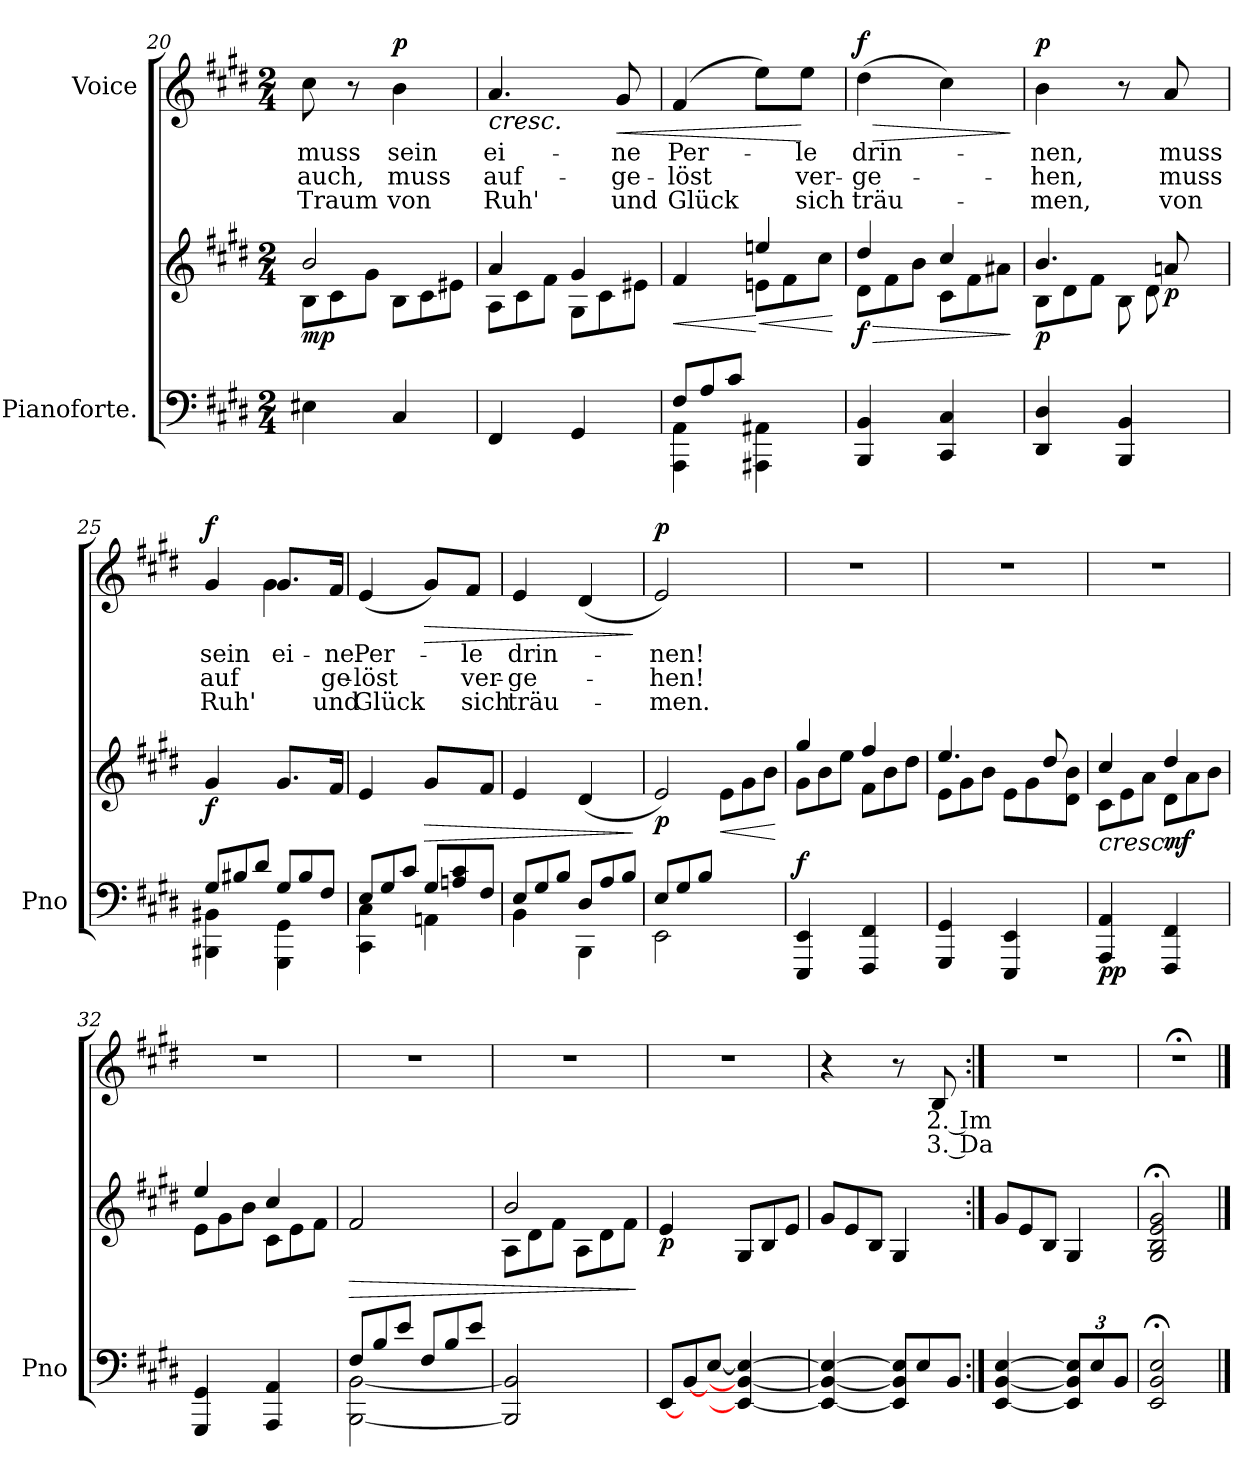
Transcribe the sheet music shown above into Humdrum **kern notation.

**kern	**kern	**dynam	**kern	**text	**text	**text	**dynam
*part2	*part2	*part2	*part1	*part1	*part1	*part1	*part1
*staff3	*staff2	*staff2/3	*staff1	*staff1	*staff1	*staff1	*staff1
*I"Pianoforte.	*	*	*I"Voice	*	*	*	*
*I'Pno	*	*	*	*	*	*	*
*clefF4	*clefG2	*	*clefG2	*	*	*	*
*k[f#c#g#d#]	*k[f#c#g#d#]	*	*k[f#c#g#d#]	*	*	*	*
*M2/4	*M2/4	*	*M2/4	*	*	*	*
=20	=20	=20	=20	=20	=20	=20	=20
*	*^	*	*	*	*	*	*
*	*	*Xtuplet	*	*	*	*	*	*
!	!	!	!LO:DY:b	!	!LO:LY:b	!LO:LY:b	!LO:LY:b	!
4E#X\	2b/	12B\L	mp	8cc#\	muss	auch,	Traum	.
.	.	12c#\	.	.	.	.	.	.
.	.	.	.	8r	.	.	.	.
.	.	12g#\J	.	.	.	.	.	.
!	!	!	!	!	!LO:LY:b	!LO:LY:b	!LO:LY:b	!LO:DY:b
4C#/	.	12B\L	.	4b\	sein	muss	von	p
.	.	12c#\	.	.	.	.	.	.
.	.	12e#X\J	.	.	.	.	.	.
=21	=21	=21	=21	=21	=21	=21	=21	=21
!	!	!	!	!	!LO:LY:b	!LO:LY:b	!LO:LY:b	!LO:HP:b
4FF#/	4a/	12A\L	.	4.a/	ei-	auf-	Ruh'	<
.	.	12c#\	.	.	.	.	.	.
.	.	12f#\J	.	.	.	.	.	.
4GG#/	4g#/	12G#\L	.	.	.	.	.	.
.	.	12c#\	.	.	.	.	.	.
!	!	!	!	!	!LO:LY:b	!LO:LY:b	!LO:LY:b	!LO:HP:b
.	.	.	.	8g#/	-ne	-ge-	und	<
.	.	12e#X\J	.	.	.	.	.	.
=22	=22	=22	=22	=22	=22	=22	=22	=22
*Xtuplet	*	*	*	*	*	*	*	*
*^	*	*	*	*	*	*	*	*
!	!	!	!	!LO:HP:b	!	!LO:LY:b	!LO:LY:b	!LO:LY:b	!
12F#/L	4AAA\ 4AA\	4f#/	4ryy	<	(4f#/	Per-	-löst	Glück	.
12A/	.	.	.	.	.	.	.	.	.
12c#/J	.	.	.	.	.	.	.	.	.
!	!	!	!	!LO:HP:n=1:b	!	!	!	!	!
4ryy	4AAA#X\ 4AA#X\	4een/	12en\L	[ <	8ee\L)	.	.	.	.
.	.	.	12f#\	.	.	.	.	.	.
!	!	!	!	!	!	!LO:LY:b	!LO:LY:b	!LO:LY:b	!
.	.	.	.	.	8ee\J	-le	ver-	sich	[
.	.	.	12cc#\J	.	.	.	.	.	.
*v	*v	*	*	*	*	*	*	*	*
*	*v	*v	*	*	*	*	*	*
.	.	[	.	.	.	.	[
=23	=23	=23	=23	=23	=23	=23	=23
!	!	!LO:HP:b	!	!LO:LY:b	!LO:LY:b	!LO:LY:b	!LO:HP:b
*	*^	*	*	*	*	*	*
!	!	!	!LO:DY:n=1:b	!	!	!	!	!LO:DY:n=1:b
4BBB/ 4BB/	4dd#/	12d#\L	> f	(4dd#\	drin-	-ge-	träu-	> f
.	.	12f#\	.	.	.	.	.	.
.	.	12b\J	.	.	.	.	.	.
4CC#/ 4C#/	4cc#/	12c#\L	.	4cc#\)	.	.	.	.
.	.	12f#\	.	.	.	.	.	.
.	.	12a#X\J	.	.	.	.	.	.
*	*v	*v	*	*	*	*	*	*
.	.	]	.	.	.	.	]
=24	=24	=24	=24	=24	=24	=24	=24
*^	*^	*	*	*	*	*	*
!	!	!	!	!LO:DY:b	!	!LO:LY:b	!LO:LY:b	!LO:LY:b	!LO:DY:b
12%5ryy	4DD#/ 4D#/	4.b/	12B\L	p	4b\	-nen,	-hen,	-men,	p
.	.	.	12d#\	.	.	.	.	.	.
.	.	.	12f#\J	.	.	.	.	.	.
.	4BBB/ 4BB/	.	12B\L	.	8r	.	.	.	.
.	.	.	12d#\	.	.	.	.	.	.
!	!	!	!	!LO:DY:b	!	!LO:LY:b	!LO:LY:b	!LO:LY:b	!
.	.	8an/	.	p	8a/	muss	muss	von	.
12An/J	.	.	12ryy	.	.	.	.	.	.
!!LO:LB:g=z
=25	=25	=25	=25	=25	=25	=25	=25	=25	=25
!	!	!	!	!LO:DY:b	!	!LO:LY:b	!LO:LY:b	!LO:LY:b	!LO:DY:a
*	*	*v	*v	*	*^	*	*	*	*
12G#/L	4BBB#X\ 4BB#X\	4g#/	f	4g#/	4rgyy	sein	auf	Ruh'	f
12B#X/	.	.	.	.	.	.	.	.	.
12d#/J	.	.	.	.	.	.	.	.	.
!	!	!	!	!	!	!LO:LY:b	!	!	!
12G#/L	4GGG#\ 4GG#\	8.g#/L	.	8.g#/L	4g#\	ei-	.	.	.
12B#/	.	.	.	.	.	.	.	.	.
12F#/J	.	.	.	.	.	.	.	.	.
!	!	!	!	!	!	!LO:LY:b	!LO:LY:b	!LO:LY:b	!
.	.	16f#/Jk	.	16f#/Jk	.	-ne	ge-	und	.
*	*	*	*	*v	*v	*	*	*	*
=26	=26	=26	=26	=26	=26	=26	=26	=26
!	!	!	!	!	!LO:LY:b	!LO:LY:b	!LO:LY:b	!
12E/L	4CC#\ 4C#\	4e/	.	(4e/	Per-	-löst	Glück	.
12G#/	.	.	.	.	.	.	.	.
12c#/J	.	.	.	.	.	.	.	.
!	!	!	!LO:HP:b	!	!	!	!	!LO:HP:b
12G#/L	4AAn\	12g#/L	>	8g#/L)	.	.	.	>
12An/ 12c#/	.	12ryy	.	.	.	.	.	.
!	!	!	!	!	!LO:LY:b	!LO:LY:b	!LO:LY:b	!
.	.	.	.	8f#/J	-le	ver-	sich	.
12F#/J	.	12f#/J	.	.	.	.	.	.
=27	=27	=27	=27	=27	=27	=27	=27	=27
!	!	!	!	!	!LO:LY:b	!LO:LY:b	!LO:LY:b	!
12E/L	4BB\	4e/	.	4e/	drin-	-ge-	träu-	.
12G#/	.	.	.	.	.	.	.	.
12B/J	.	.	.	.	.	.	.	.
12D#/L	4BBB\	(4d#/	.	(4d#/	.	.	.	.
12A/	.	.	.	.	.	.	.	.
12B/J	.	.	.	.	.	.	.	.
*v	*v	*	*	*	*	*	*	*
.	.	]	.	.	.	.	]
=28	=28	=28	=28	=28	=28	=28	=28
*^	*^	*	*	*	*	*	*
!	!	!	!	!LO:DY:b	!	!LO:LY:b	!LO:LY:b	!LO:LY:b	!LO:DY:a
12E/L	2EE\	2e/)	4ryy	p	2e/)	-nen!	-hen!	-men.	p
12G#/	.	.	.	.	.	.	.	.	.
12B/J	.	.	.	.	.	.	.	.	.
!	!	!	!	!LO:HP:b	!	!	!	!	!
4ryy	.	.	12e\L	<	.	.	.	.	.
.	.	.	12g#\	.	.	.	.	.	.
.	.	.	12b\J	.	.	.	.	.	.
*v	*v	*	*	*	*	*	*	*	*
*	*v	*v	*	*	*	*	*	*
.	.	[	.	.	.	.	.
=29	=29	=29	=29	=29	=29	=29	=29
*	*^	*	*	*	*	*	*
!	!	!	!LO:DY:a=2	!	!	!	!	!
4EEE/ 4EE/	4gg#/	12g#\L	f	2r	.	.	.	.
.	.	12b\	.	.	.	.	.	.
.	.	12ee\J	.	.	.	.	.	.
4FFF#/ 4FF#/	4ff#/	12f#\L	.	.	.	.	.	.
.	.	12b\	.	.	.	.	.	.
.	.	12dd#\J	.	.	.	.	.	.
=30	=30	=30	=30	=30	=30	=30	=30	=30
4GGG#/ 4GG#/	4.ee/	12e\L	.	2r	.	.	.	.
.	.	12g#\	.	.	.	.	.	.
.	.	12b\J	.	.	.	.	.	.
4EEE/ 4EE/	.	12e\L	.	.	.	.	.	.
.	.	12g#\	.	.	.	.	.	.
.	8dd#/	.	.	.	.	.	.	.
.	.	12d#\ 12b\J	.	.	.	.	.	.
!!LO:LB:g=z
=31	=31	=31	=31	=31	=31	=31	=31	=31
!	!	!	!LO:HP:b	!	!	!	!	!
!	!	!	!LO:DY:n=1:b=2	!	!	!	!	!
!	!	!	!LO:DY:n=2:b	!	!	!	!	!
4AAA/ 4AA/	4cc#/	12c#\L	< p p	2r	.	.	.	.
.	.	12e\	.	.	.	.	.	.
.	.	12a\J	.	.	.	.	.	.
!	!	!	!LO:DY:n=3:b	!	!	!	!	!
4FFF#/ 4FF#/	4dd#/	12d#\L	mf	.	.	.	.	.
.	.	12a\	[	.	.	.	.	.
.	.	12b\J	.	.	.	.	.	.
=32	=32	=32	=32	=32	=32	=32	=32	=32
4GGG#/ 4GG#/	4ee/	12e\L	.	2r	.	.	.	.
.	.	12g#\	.	.	.	.	.	.
.	.	12b\J	.	.	.	.	.	.
4AAA/ 4AA/	4cc#/	12c#\L	.	.	.	.	.	.
.	.	12e\	.	.	.	.	.	.
.	.	12f#\J	.	.	.	.	.	.
=33	=33	=33	=33	=33	=33	=33	=33	=33
*^	*	*	*	*	*	*	*	*
!	!	!	!	!LO:HP:b	!	!	!	!	!
*	*	*v	*v	*	*	*	*	*	*
12F#/L	[2BBB\ [2BB\	2f#/	>	2r	.	.	.	.
12B/	.	.	.	.	.	.	.	.
12e/J	.	.	.	.	.	.	.	.
12F#/L	.	.	.	.	.	.	.	.
12B/	.	.	.	.	.	.	.	.
12e/J	.	.	.	.	.	.	.	.
*v	*v	*	*	*	*	*	*	*
=34	=34	=34	=34	=34	=34	=34	=34
*	*^	*	*	*	*	*	*
2BBB/] 2BB/]	2b/	12A\L	.	2r	.	.	.	.
.	.	12d#\	.	.	.	.	.	.
.	.	12f#\J	.	.	.	.	.	.
.	.	12A\L	.	.	.	.	.	.
.	.	12d#\	.	.	.	.	.	.
.	.	12f#\J	.	.	.	.	.	.
*	*v	*v	*	*	*	*	*	*
.	.	]	.	.	.	.	.
=35	=35	=35	=35	=35	=35	=35	=35
!	!	!LO:DY:b	!	!	!	!	!
[12EE/L	4e/	p	2r	.	.	.	.
[12BB/	.	.	.	.	.	.	.
[12E/J	.	.	.	.	.	.	.
4EE/_ 4BB/_ 4E/_	12G#/L	.	.	.	.	.	.
.	12B/	.	.	.	.	.	.
.	12e/J	.	.	.	.	.	.
=36	=36	=36	=36	=36	=36	=36	=36
4EE/_ 4BB/_ 4E/_	12g#/L	.	4r	.	.	.	.
.	12e/	.	.	.	.	.	.
.	12B/J	.	.	.	.	.	.
12EE/] 12BB/] 12E/]L	4G#/	.	8r	.	.	.	.
12E/	.	.	.	.	.	.	.
!	!	!	!	!LO:LY:b	!LO:LY:b	!	!
.	.	.	8B/	2. Im	3. Da	.	.
12BB/J	.	.	.	.	.	.	.
=37:|!	=37:|!	=37:|!	=37:|!	=37:|!	=37:|!	=37:|!	=37:|!
[4EE/ [4BB/ [4E/	12g#/L	.	2r	.	.	.	.
.	12e/	.	.	.	.	.	.
.	12B/J	.	.	.	.	.	.
*tuplet	*	*	*	*	*	*	*
*Xbrackettup	*	*	*	*	*	*	*
12EE/] 12BB/] 12E/]L	4G#/	.	.	.	.	.	.
12E/	.	.	.	.	.	.	.
12BB/J	.	.	.	.	.	.	.
=38	=38	=38	=38	=38	=38	=38	=38
2EE/;< 2BB/;< 2E/;<	2G#/;< 2B/;< 2e/;< 2g#/;<	.	2r;<	.	.	.	.
==	==	==	==	==	==	==	==
*-	*-	*-	*-	*-	*-	*-	*-
